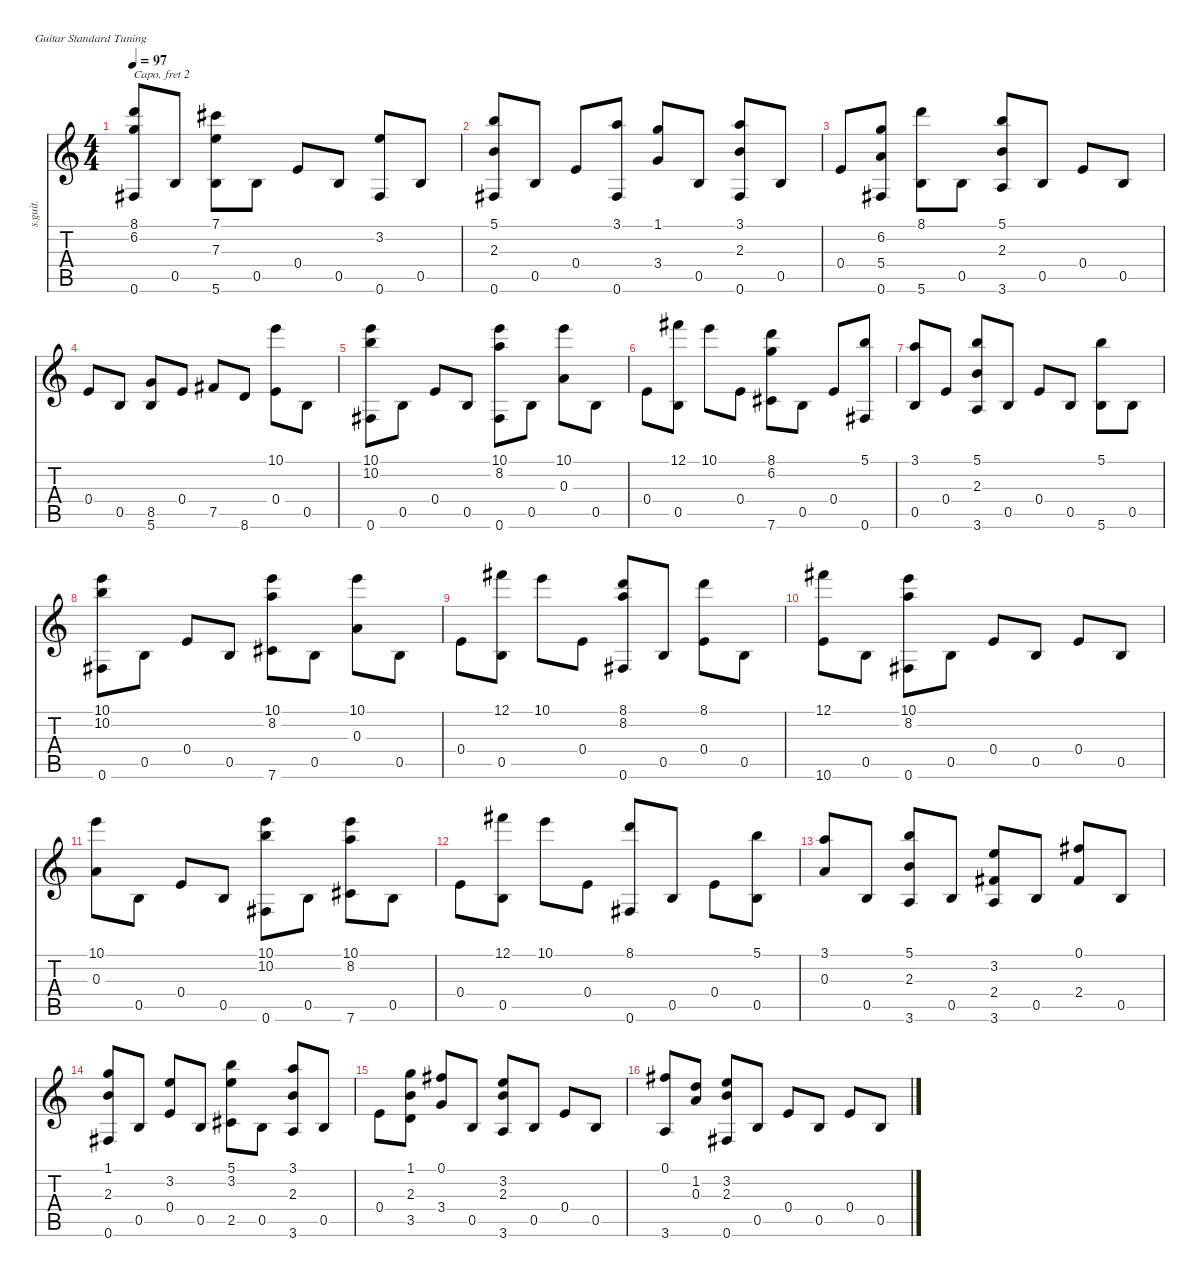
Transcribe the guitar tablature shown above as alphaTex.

\defaultSystemsLayout 4
\hideDynamics
\bracketExtendMode nobrackets
\otherSystemsTrackNameOrientation horizontal
\track ("Steel Guitar" "s.guit.") {instrument acousticguitarsteel}
\staff {score tabs}
\capo 2
\tuning (E4 B3 G3 D3 A2 E2)
\ts (4 4)
\tempo 97
\clef g2
\ks c
(0.6{acc #} 8.1 6.2).8{dy mf beam Up} 0.5.8{beam Up} (5.6 7.1{acc #} 7.3).8{beam Down} 0.5.8{beam Down} 0.4.8{beam Up} 0.5.8{beam Up} (0.6{acc #} 3.2).8{beam Up} 0.5.8{beam Up} |
(5.1 2.3 0.6{acc #}).8{beam Up} 0.5.8{beam Up} 0.4.8{beam Up} (0.6{acc #} 3.1).8{beam Up} (1.1 3.4).8{beam Up} 0.5.8{beam Up} (0.6{acc #} 3.1 2.3).8{beam Up} 0.5.8{beam Up} |
0.4.8{beam Up} (5.4 0.6{acc #} 6.2).8{beam Up} (8.1 5.6).8{beam Down} 0.5.8{beam Down} (3.6 2.3 5.1).8{beam Up} 0.5.8{beam Up} 0.4.8{beam Up} 0.5.8{beam Up} |
0.4.8{beam Up} 0.5.8{beam Up} (8.5 5.6).8{beam Up} 0.4.8{beam Up} 7.5{acc #}.8{beam Up} 8.6.8{beam Up} (0.4 10.1).8{beam Down} 0.5.8{beam Down} |
(0.6{acc #} 10.1 10.2).8{beam Down} 0.5.8{beam Down} 0.4.8{beam Up} 0.5.8{beam Up} (0.6{acc #} 8.2 10.1).8{beam Down} 0.5.8{beam Down} (0.3 10.1).8{beam Down} 0.5.8{beam Down} |
0.4.8{beam Down} (0.5 12.1{acc #}).8{beam Down} 10.1.8{beam Down} 0.4.8{beam Down} (7.6{acc #} 8.1 6.2).8{beam Down} 0.5.8{beam Down} 0.4.8{beam Up} (0.6{acc #} 5.1).8{beam Up} |
(3.1 0.5).8{beam Up} 0.4.8{beam Up} (2.3 3.6 5.1).8{beam Up} 0.5.8{beam Up} 0.4.8{beam Up} 0.5.8{beam Up} (5.6 5.1).8{beam Down} 0.5.8{beam Down} |
(10.1 10.2 0.6{acc #}).8{beam Down} 0.5.8{beam Down} 0.4.8{beam Up} 0.5.8{beam Up} (7.6{acc #} 10.1 8.2).8{beam Down} 0.5.8{beam Down} (0.3 10.1).8{beam Down} 0.5.8{beam Down} |
0.4.8{beam Down} (0.5 12.1{acc #}).8{beam Down} 10.1.8{beam Down} 0.4.8{beam Down} (0.6{acc #} 8.1 8.2).8{beam Up} 0.5.8{beam Up} (0.4 8.1).8{beam Down} 0.5.8{beam Down} |
(12.1{acc #} 10.6).8{beam Down} 0.5.8{beam Down} (0.6{acc #} 8.2 10.1).8{beam Down} 0.5.8{beam Down} 0.4.8{beam Up} 0.5.8{beam Up} 0.4.8{beam Up} 0.5.8{beam Up} |
(10.1 0.3).8{beam Down} 0.5.8{beam Down} 0.4.8{beam Up} 0.5.8{beam Up} (0.6{acc #} 10.2 10.1).8{beam Down} 0.5.8{beam Down} (7.6{acc #} 10.1 8.2).8{beam Down} 0.5.8{beam Down} |
0.4.8{beam Down} (0.5 12.1{acc #}).8{beam Down} 10.1.8{beam Down} 0.4.8{beam Down} (0.6{acc #} 8.1).8{beam Up} 0.5.8{beam Up} 0.4.8{beam Down} (0.5 5.1).8{beam Down} |
(3.1 0.3).8{beam Up} 0.5.8{beam Up} (3.6 2.3 5.1).8{beam Up} 0.5.8{beam Up} (3.6 2.4{acc #} 3.2).8{beam Up} 0.5.8{beam Up} (2.4{acc #} 0.1{acc #}).8{beam Up} 0.5.8{beam Up} |
(1.1 2.3 0.6{acc #}).8{beam Up} 0.5.8{beam Up} (0.4 3.2).8{beam Up} 0.5.8{beam Up} (2.5{acc #} 5.1 3.2).8{beam Down} 0.5.8{beam Down} (3.6 2.3 3.1).8{beam Up} 0.5.8{beam Up} |
0.4.8{beam Down} (2.3 3.5 1.1).8{beam Down} (3.4 0.1{acc #}).8{beam Up} 0.5.8{beam Up} (3.6 3.2 2.3).8{beam Up} 0.5.8{beam Up} 0.4.8{beam Up} 0.5.8{beam Up} |
(3.6 0.1{acc #}).8{beam Up} (1.2 0.3).8{beam Up} (3.2 2.3 0.6{acc #}).8{beam Up} 0.5.8{beam Up} 0.4.8{beam Up} 0.5.8{beam Up} 0.4.8{beam Up} 0.5.8{beam Up}
